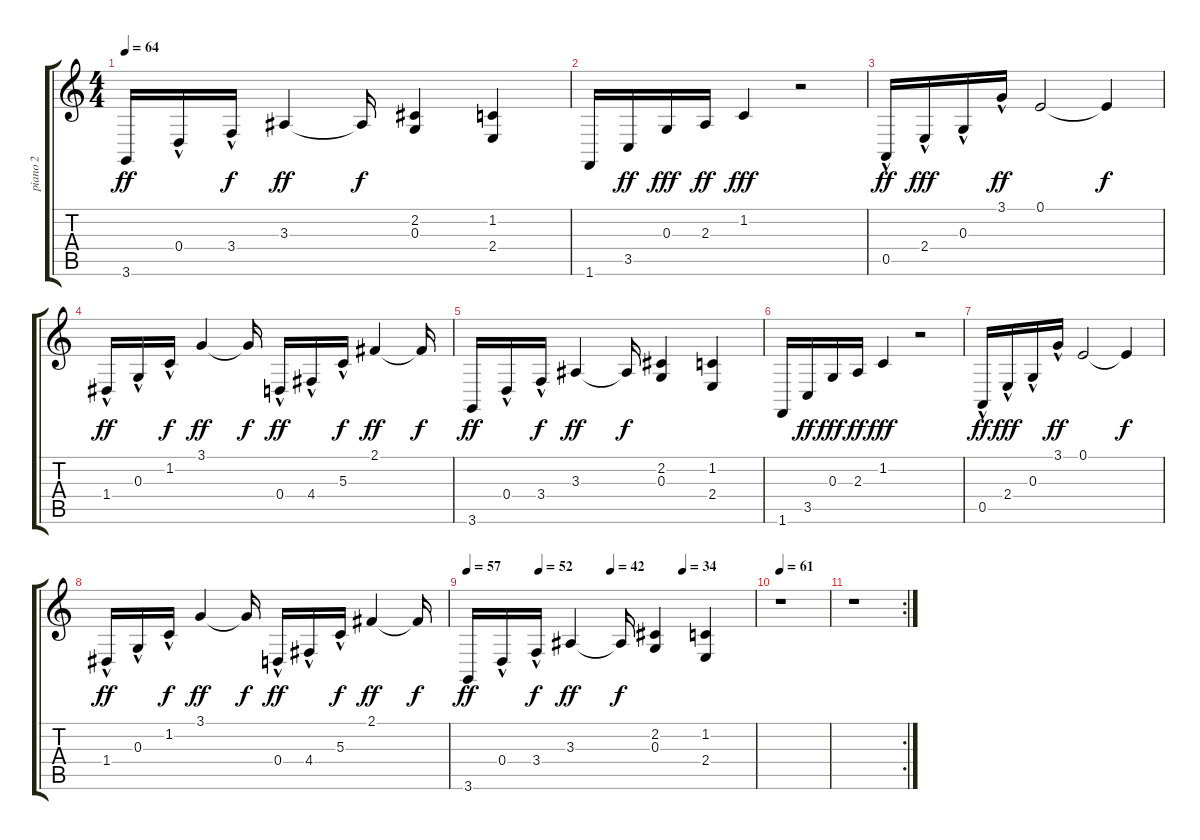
\track ("piano 2" "piano 2") {instrument electricpiano2}
\staff {score tabs}
\tuning (E4 B3 G3 D3 A2 E2) {hide}
\ts (4 4)
\tempo 64
\clef g2
\ks c
3.6.16{dy ff} 0.4{hac}.16 3.4{hac}.16{dy f} 3.3.4{dy ff} 3.3{t}.16{dy f} (2.2 0.3).4 (1.2 2.4).4 |
1.6.16 3.5.16{dy ff} 0.3.16{dy fff} 2.3.16{dy ff} 1.2.4{dy fff} r.2 |
0.5{hac}.16{dy ff} 2.4{hac}.16{dy fff} 0.3{hac}.16 3.1{hac}.16{dy ff} 0.1.2 0.1{t}.4{dy f} |
1.4{hac}.16{dy ff} 0.3{hac}.16 1.2{hac}.16{dy f} 3.1.4{dy ff} 3.1{t}.16{dy f} 0.4{hac}.16{dy ff} 4.4{hac}.16 5.3{hac}.16{dy f} 2.1.4{dy ff} 2.1{t}.16{dy f} |
3.6.16{dy ff} 0.4{hac}.16 3.4{hac}.16{dy f} 3.3.4{dy ff} 3.3{t}.16{dy f} (2.2 0.3).4 (1.2 2.4).4 |
1.6.16 3.5.16{dy ff} 0.3.16{dy fff} 2.3.16{dy ff} 1.2.4{dy fff} r.2 |
0.5{hac}.16{dy ff} 2.4{hac}.16{dy fff} 0.3{hac}.16 3.1{hac}.16{dy ff} 0.1.2 0.1{t}.4{dy f} |
1.4{hac}.16{dy ff} 0.3{hac}.16 1.2{hac}.16{dy f} 3.1.4{dy ff} 3.1{t}.16{dy f} 0.4{hac}.16{dy ff} 4.4{hac}.16 5.3{hac}.16{dy f} 2.1.4{dy ff} 2.1{t}.16{dy f} |
\tempo 57
\tempo (52 0.25)
\tempo (42 0.5)
\tempo (34 0.75)
3.6.16{dy ff} 0.4{hac}.16 3.4{hac}.16{dy f} 3.3.4{dy ff} 3.3{t}.16{dy f} (2.2 0.3).4 (1.2 2.4).4 |
\tempo 61
r.1 |
\rc 2
r.1
